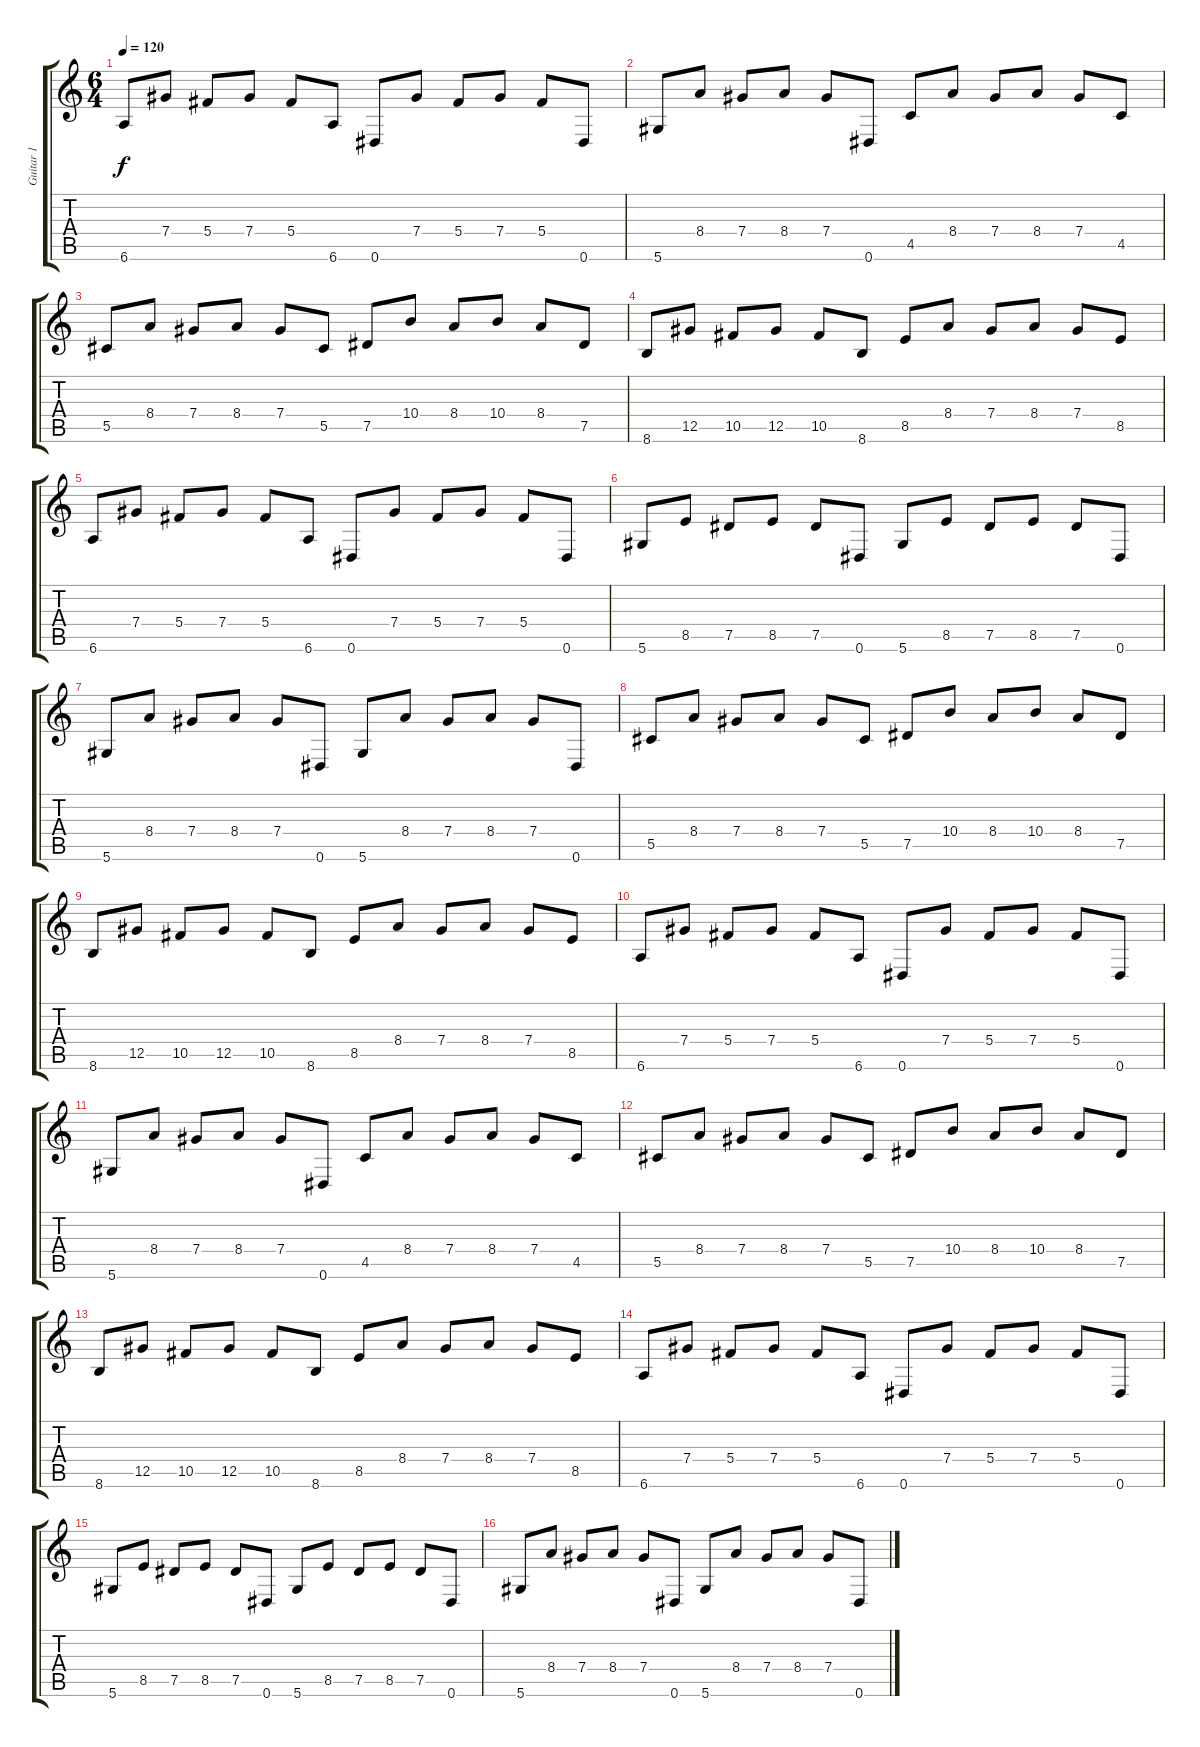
\track ("Guitar 1" "Guitar 1") {instrument distortionguitar}
\staff {score tabs}
\tuning (Eb4 Bb3 Gb3 Db3 Ab2 Eb2) {hide}
\ts (6 4)
\tempo 120
\clef g2
\ks c
6.6.8{dy f} 7.4.8 5.4.8 7.4.8 5.4.8 6.6.8 0.6.8 7.4.8 5.4.8 7.4.8 5.4.8 0.6.8 |
5.6.8 8.4.8 7.4.8 8.4.8 7.4.8 0.6.8 4.5.8 8.4.8 7.4.8 8.4.8 7.4.8 4.5.8 |
5.5.8 8.4.8 7.4.8 8.4.8 7.4.8 5.5.8 7.5.8 10.4.8 8.4.8 10.4.8 8.4.8 7.5.8 |
8.6.8 12.5.8 10.5.8 12.5.8 10.5.8 8.6.8 8.5.8 8.4.8 7.4.8 8.4.8 7.4.8 8.5.8 |
6.6.8 7.4.8 5.4.8 7.4.8 5.4.8 6.6.8 0.6.8 7.4.8 5.4.8 7.4.8 5.4.8 0.6.8 |
5.6.8 8.5.8 7.5.8 8.5.8 7.5.8 0.6.8 5.6.8 8.5.8 7.5.8 8.5.8 7.5.8 0.6.8 |
5.6.8 8.4.8 7.4.8 8.4.8 7.4.8 0.6.8 5.6.8 8.4.8 7.4.8 8.4.8 7.4.8 0.6.8 |
5.5.8 8.4.8 7.4.8 8.4.8 7.4.8 5.5.8 7.5.8 10.4.8 8.4.8 10.4.8 8.4.8 7.5.8 |
8.6.8 12.5.8 10.5.8 12.5.8 10.5.8 8.6.8 8.5.8 8.4.8 7.4.8 8.4.8 7.4.8 8.5.8 |
6.6.8 7.4.8 5.4.8 7.4.8 5.4.8 6.6.8 0.6.8 7.4.8 5.4.8 7.4.8 5.4.8 0.6.8 |
5.6.8 8.4.8 7.4.8 8.4.8 7.4.8 0.6.8 4.5.8 8.4.8 7.4.8 8.4.8 7.4.8 4.5.8 |
5.5.8 8.4.8 7.4.8 8.4.8 7.4.8 5.5.8 7.5.8 10.4.8 8.4.8 10.4.8 8.4.8 7.5.8 |
8.6.8 12.5.8 10.5.8 12.5.8 10.5.8 8.6.8 8.5.8 8.4.8 7.4.8 8.4.8 7.4.8 8.5.8 |
6.6.8 7.4.8 5.4.8 7.4.8 5.4.8 6.6.8 0.6.8 7.4.8 5.4.8 7.4.8 5.4.8 0.6.8 |
5.6.8 8.5.8 7.5.8 8.5.8 7.5.8 0.6.8 5.6.8 8.5.8 7.5.8 8.5.8 7.5.8 0.6.8 |
5.6.8 8.4.8 7.4.8 8.4.8 7.4.8 0.6.8 5.6.8 8.4.8 7.4.8 8.4.8 7.4.8 0.6.8
